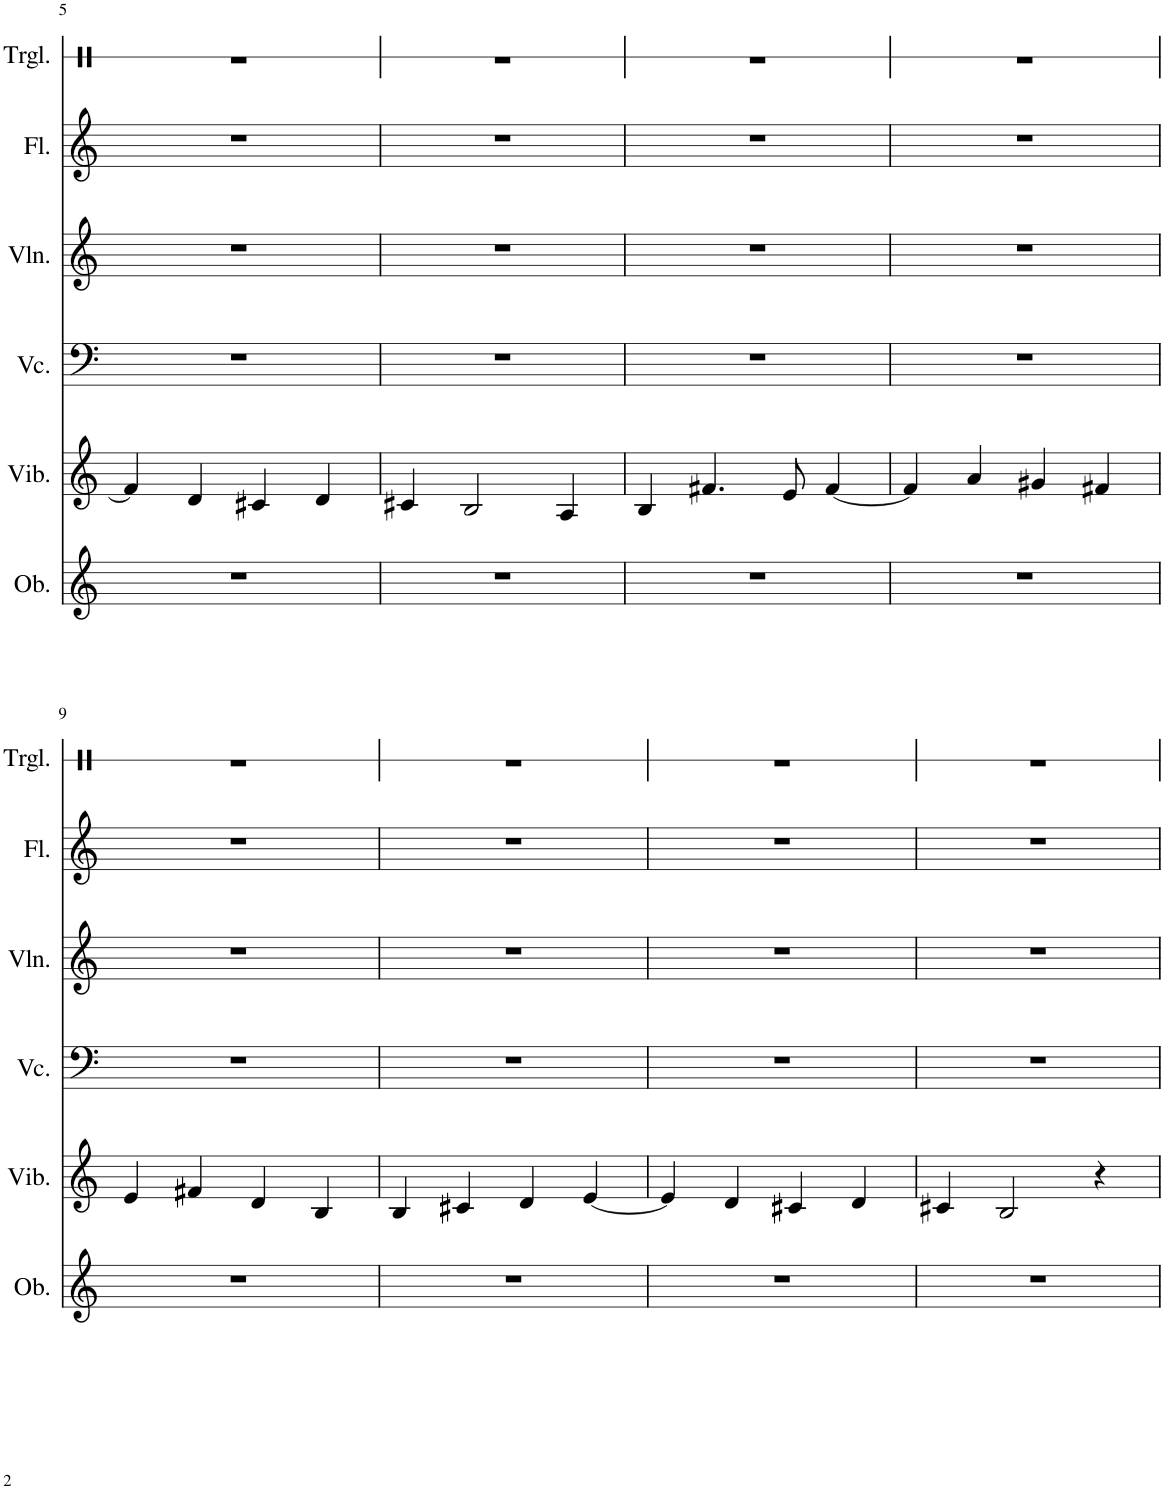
**kern	**kern	**kern	**kern	**kern	**kern
*part6	*part5	*part4	*part3	*part2	*part1
*staff6	*staff5	*staff4	*staff3	*staff2	*staff1
*I"Oboe	*I"Vibraphone	*I"Violoncello	*I"Violin	*I"Flute	*I"Triangle
*I'Ob.	*I'Vib.	*I'Vc.	*I'Vln.	*I'Fl.	*I'Trgl.
!!LO:PB:g=z
*clefG2	*clefG2	*clefF4	*clefG2	*clefG2	*clefX
*k[]	*k[]	*k[]	*k[]	*k[]	*k[]
*M4/4	*M4/4	*M4/4	*M4/4	*M4/4	*M4/4
=5	=5	=5	=5	=5	=5
1r	4f#/]	1r	1r	1r	1r
.	4d/	.	.	.	.
.	4c#X/	.	.	.	.
.	4d/	.	.	.	.
=6	=6	=6	=6	=6	=6
1r	4c#X/	1r	1r	1r	1r
.	2B/	.	.	.	.
.	4A/	.	.	.	.
=7	=7	=7	=7	=7	=7
1r	4B/	1r	1r	1r	1r
.	4.f#X/	.	.	.	.
.	8e/	.	.	.	.
.	[4f#/	.	.	.	.
=8	=8	=8	=8	=8	=8
1r	4f#/]	1r	1r	1r	1r
.	4a/	.	.	.	.
.	4g#X/	.	.	.	.
.	4f#X/	.	.	.	.
!!LO:LB:g=z
=9	=9	=9	=9	=9	=9
1r	4e/	1r	1r	1r	1r
.	4f#X/	.	.	.	.
.	4d/	.	.	.	.
.	4B/	.	.	.	.
=10	=10	=10	=10	=10	=10
1r	4B/	1r	1r	1r	1r
.	4c#X/	.	.	.	.
.	4d/	.	.	.	.
.	[4e/	.	.	.	.
=11	=11	=11	=11	=11	=11
1r	4e/]	1r	1r	1r	1r
.	4d/	.	.	.	.
.	4c#X/	.	.	.	.
.	4d/	.	.	.	.
=12	=12	=12	=12	=12	=12
1r	4c#X/	1r	1r	1r	1r
.	2B/	.	.	.	.
.	4r	.	.	.	.
=	=	=	=	=	=
*-	*-	*-	*-	*-	*-
